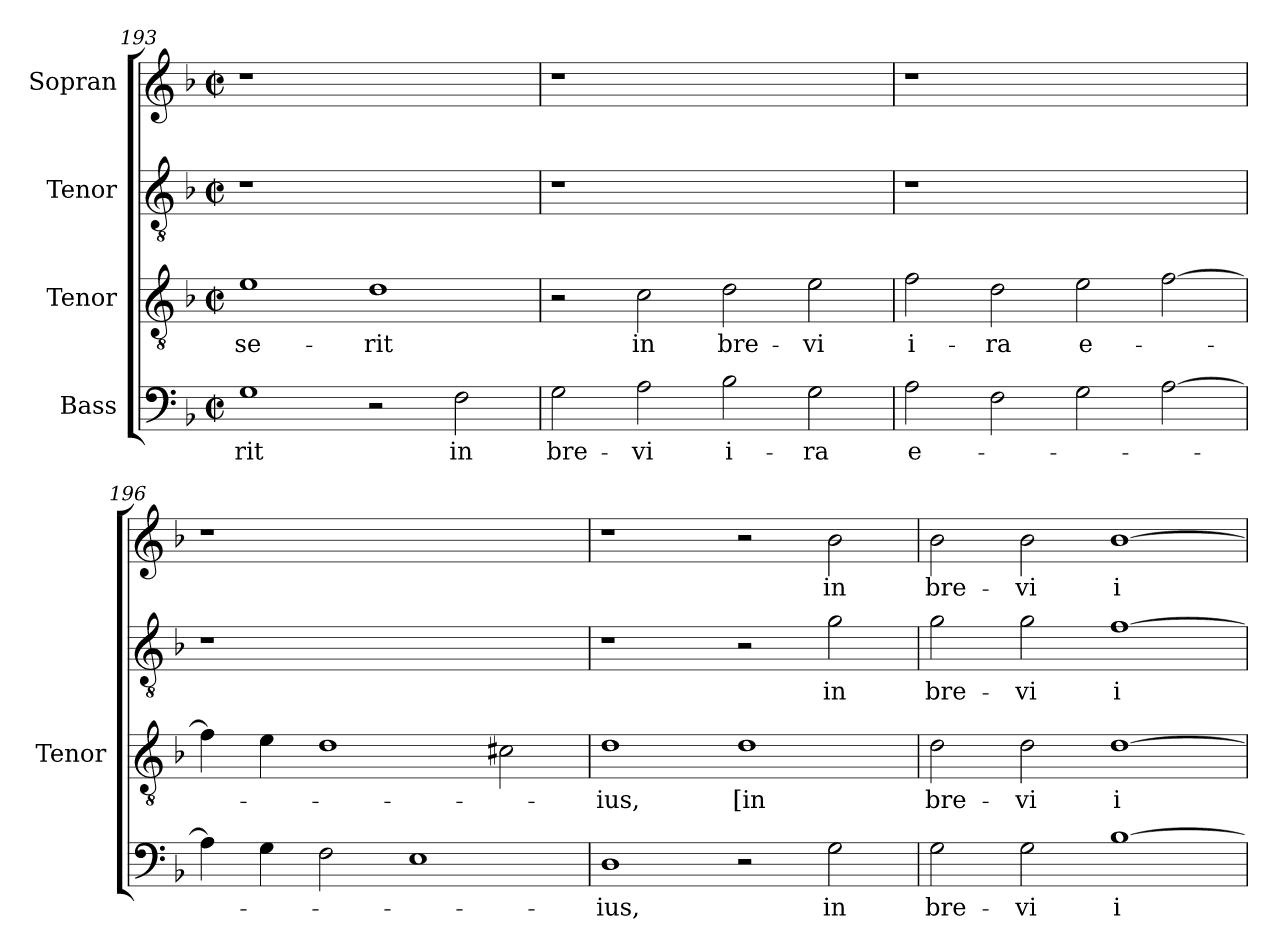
**kern	**text	**kern	**text	**kern	**text	**kern	**text
*part4	*part4	*part3	*part3	*part2	*part2	*part1	*part1
*staff4	*staff4	*staff3	*staff3	*staff2	*staff2	*staff1	*staff1
*I"Bass	*	*I"Tenor	*	*I"Tenor	*	*I"Sopran	*
*	*	*I'Tenor	*	*	*	*	*
!!LO:PB:g=z
*clefF4	*	*clefGv2	*	*clefGv2	*	*clefG2	*
*	*	*ITrd7c12	*	*ITrd7c12	*	*	*
*k[b-]	*	*k[b-]	*	*k[b-]	*	*k[b-]	*
*F:	*	*F:	*	*F:	*	*F:	*
*M2/2	*	*M2/2	*	*M2/2	*	*M2/2	*
*met(c|)	*	*met(c|)	*	*met(c|)	*	*met(c|)	*
=193	=193	=193	=193	=193	=193	=193	=193
!	!LO:LY:b:color=#000000	!	!	!	!	!	!
!	!	!	!LO:LY:b:color=#000000	!LO:N:vis=1	!	!LO:N:vis=1	!
1Gi	-rit	1Ei	-se-	1r	.	1r	.
!	!	!	!LO:LY:b:color=#000000	!	!	!	!
2r	.	1Di	-rit	1ryy	.	1ryy	.
!	!LO:LY:b:color=#000000	!	!	!	!	!	!
2Fi\	in	.	.	.	.	.	.
=194	=194	=194	=194	=194	=194	=194	=194
!	!LO:LY:b:color=#000000	!	!	!LO:N:vis=1	!	!LO:N:vis=1	!
2Gi\	bre-	2r	.	1r	.	1r	.
!	!LO:LY:b:color=#000000	!	!	!	!	!	!
!	!	!	!LO:LY:b:color=#000000	!	!	!	!
2Ai\	-vi	2Ci\	in	.	.	.	.
!	!LO:LY:b:color=#000000	!	!	!	!	!	!
!	!	!	!LO:LY:b:color=#000000	!	!	!	!
2B-i\	i-	2Di\	bre-	1ryy	.	1ryy	.
!	!LO:LY:b:color=#000000	!	!	!	!	!	!
!	!	!	!LO:LY:b:color=#000000	!	!	!	!
2Gi\	-ra	2Ei\	-vi	.	.	.	.
=195	=195	=195	=195	=195	=195	=195	=195
!	!LO:LY:b:color=#000000	!	!	!	!	!	!
!	!	!	!LO:LY:b:color=#000000	!LO:N:vis=1	!	!LO:N:vis=1	!
2Ai\	e-	2Fi\	i-	1r	.	1r	.
!	!	!	!LO:LY:b:color=#000000	!	!	!	!
2Fi\	.	2Di\	-ra	.	.	.	.
!	!	!	!LO:LY:b:color=#000000	!	!	!	!
2Gi\	.	2Ei\	e-	1ryy	.	1ryy	.
[>2Ai\	.	[>2Fi\	.	.	.	.	.
=196	=196	=196	=196	=196	=196	=196	=196
!	!	!	!	!LO:N:vis=1	!	!LO:N:vis=1	!
4Ai\]	.	4Fi\]	.	1r	.	1r	.
4Gi\	.	4Ei\	.	.	.	.	.
2Fi\	.	1Di	.	.	.	.	.
1Ei	.	.	.	1ryy	.	1ryy	.
.	.	2C#Xi\	.	.	.	.	.
=197	=197	=197	=197	=197	=197	=197	=197
!	!LO:LY:b:color=#000000	!	!	!	!	!	!
!	!	!	!LO:LY:b:color=#000000	!	!	!	!
1Di	-ius,	1Di	-ius,	1r	.	1r	.
!	!	!	!LO:LY:b:color=#000000	!	!	!	!
2r	.	1Di	[in	2r	.	2r	.
!	!LO:LY:b:color=#000000	!	!	!	!	!	!
!	!	!	!	!	!LO:LY:b:color=#000000	!	!
!	!	!	!	!	!	!	!LO:LY:b:color=#000000
2Gi\	in	.	.	2Gi\	in	2b-i\	in
=198	=198	=198	=198	=198	=198	=198	=198
!	!LO:LY:b:color=#000000	!	!	!	!	!	!
!	!	!	!LO:LY:b:color=#000000	!	!	!	!
!	!	!	!	!	!LO:LY:b:color=#000000	!	!
!	!	!	!	!	!	!	!LO:LY:b:color=#000000
2Gi\	bre-	2Di\	bre-	2Gi\	bre-	2b-i\	bre-
!	!LO:LY:b:color=#000000	!	!	!	!	!	!
!	!	!	!LO:LY:b:color=#000000	!	!	!	!
!	!	!	!	!	!LO:LY:b:color=#000000	!	!
!	!	!	!	!	!	!	!LO:LY:b:color=#000000
2Gi\	-vi	2Di\	-vi	2Gi\	-vi	2b-i\	-vi
!	!LO:LY:b:color=#000000	!	!	!	!	!	!
!	!	!	!LO:LY:b:color=#000000	!	!	!	!
!	!	!	!	!	!LO:LY:b:color=#000000	!	!
!	!	!	!	!	!	!	!LO:LY:b:color=#000000
[>1B-i	i-	[>1Di	i-	[>1Fi	i-	[>1b-i	i-
=	=	=	=	=	=	=	=
*-	*-	*-	*-	*-	*-	*-	*-
